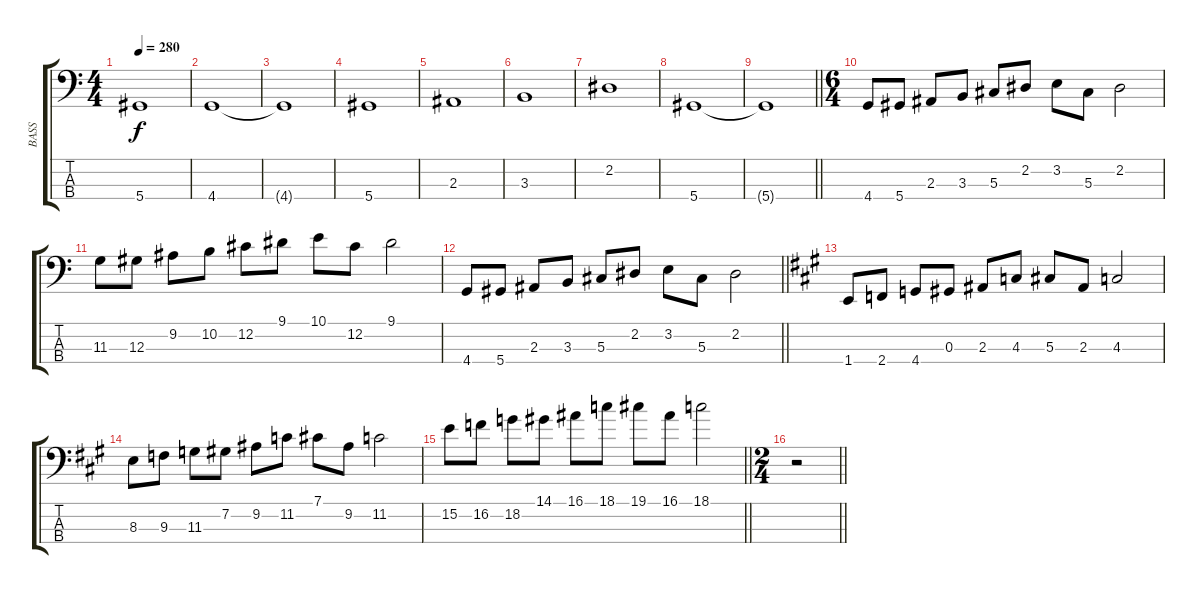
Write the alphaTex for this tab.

\track ("BASS" "BASS") {instrument electricbassfinger}
\staff {score tabs}
\tuning (Gb2 Db2 Ab1 Eb1) {hide}
\ts (4 4)
\tempo 280
\clef f4
\ks aminor
5.4{t}.1{dy f} |
4.4.1 |
4.4{t}.1 |
5.4.1 |
2.3.1 |
3.3.1 |
2.2.1 |
5.4.1 |
\barLineRight lightlight
5.4{t}.1 |
\ts (6 4)
4.4.8 5.4.8 2.3.8 3.3.8 5.3.8 2.2.8 3.2.8 5.3.8 2.2.2 |
11.3.8 12.3.8 9.2.8 10.2.8 12.2.8 9.1.8 10.1.8 12.2.8 9.1.2 |
\barLineRight lightlight
4.4.8 5.4.8 2.3.8 3.3.8 5.3.8 2.2.8 3.2.8 5.3.8 2.2.2 |
\ks a
1.4.8 2.4.8 4.4.8 0.3.8 2.3.8 4.3.8 5.3.8 2.3.8 4.3.2 |
8.3.8 9.3.8 11.3.8 7.2.8 9.2.8 11.2.8 7.1.8 9.2.8 11.2.2 |
\barLineRight lightlight
15.2.8 16.2.8 18.2.8 14.1.8 16.1.8 18.1.8 19.1.8 16.1.8 18.1.2 |
\ts (2 4)
\barLineRight lightlight
r.2
